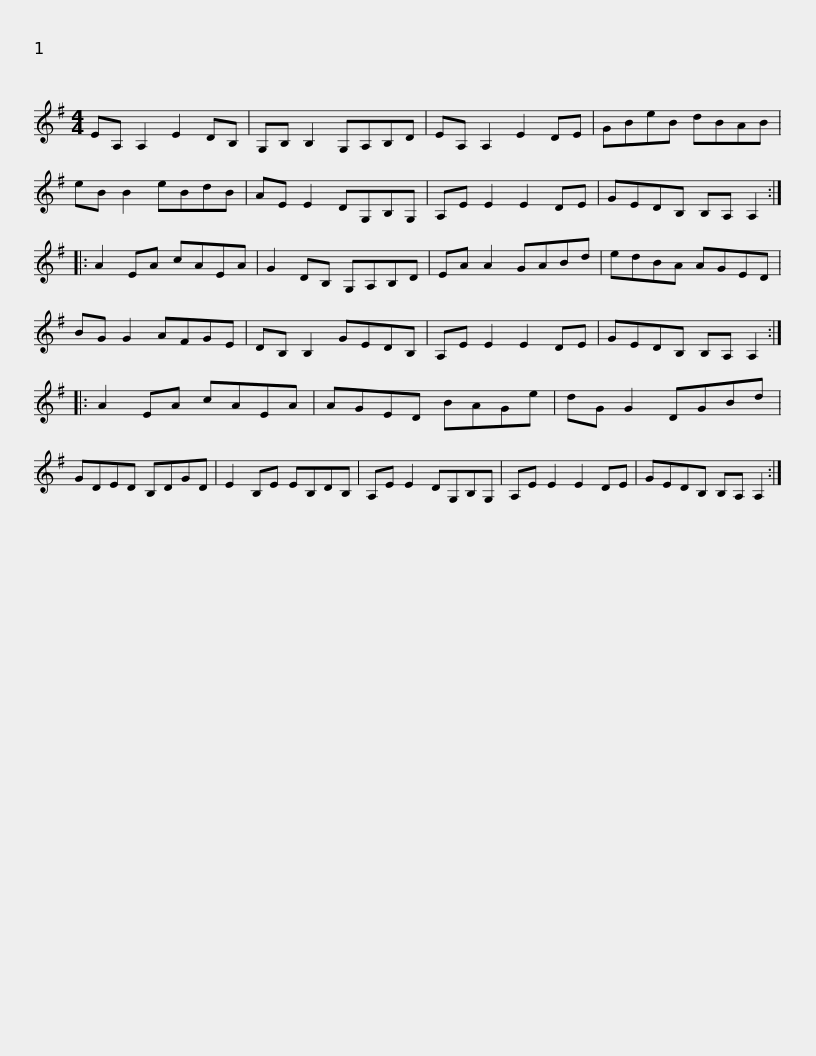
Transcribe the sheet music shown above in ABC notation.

X:1
L:1/8
M:4/4
I:linebreak $
K:G
V:1 treble
V:1
 EA, A,2 E2 DB, | G,B, B,2 G,A,B,D | EA, A,2 E2 DE | GBeB dBAB | eB B2 eBdB |$ %5
 AE E2 DG,B,G, | A,E E2 E2 DE | GEDB, B,A, A,2 :: A2 EA cAEA | G2 DB, G,A,B,D |$ %10
 EA A2 GABd | edBA AGED | BG G2 AFGE | DB, B,2 GEDB, | A,E E2 E2 DE | %15
 GEDB, B,A, A,2 ::$ A2 EA cAEA | AGED BAGe | dG G2 DGBd | GDED B,DGD | %20
 E2 B,E EB,DB, |$ A,E E2 DG,B,G, | A,E E2 E2 DE | GEDB, B,A, A,2 :| %24
